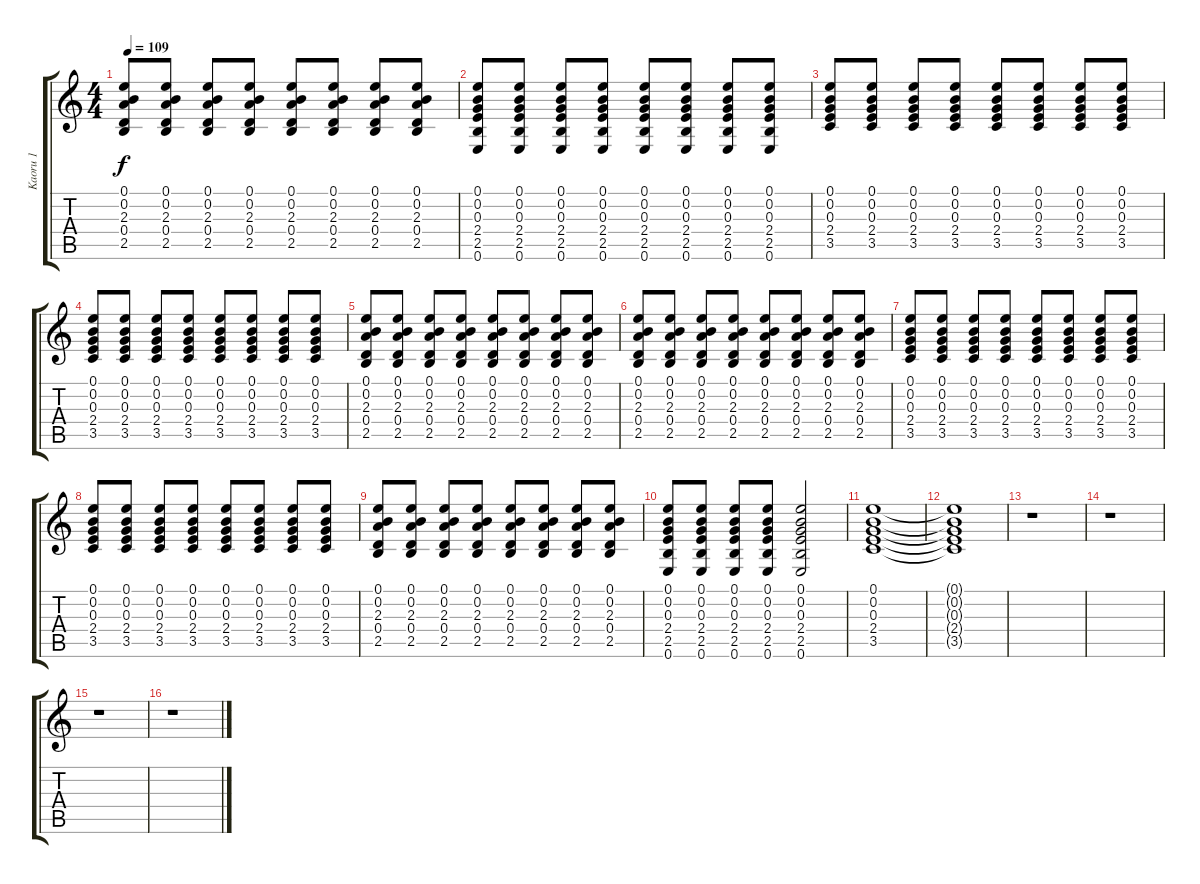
\track ("Kaoru 1" "Kaoru 1") {instrument distortionguitar}
\staff {score tabs}
\tuning (E4 B3 G3 D3 A2 E2) {hide}
\ts (4 4)
\tempo 109
\clef g2
\ks c
(0.1 0.2 2.3 0.4 2.5).8{dy f} (0.1 0.2 2.3 0.4 2.5).8 (0.1 0.2 2.3 0.4 2.5).8 (0.1 0.2 2.3 0.4 2.5).8 (0.1 0.2 2.3 0.4 2.5).8 (0.1 0.2 2.3 0.4 2.5).8 (0.1 0.2 2.3 0.4 2.5).8 (0.1 0.2 2.3 0.4 2.5).8 |
(0.1 0.2 0.3 2.4 2.5 0.6).8 (0.1 0.2 0.3 2.4 2.5 0.6).8 (0.1 0.2 0.3 2.4 2.5 0.6).8 (0.1 0.2 0.3 2.4 2.5 0.6).8 (0.1 0.2 0.3 2.4 2.5 0.6).8 (0.1 0.2 0.3 2.4 2.5 0.6).8 (0.1 0.2 0.3 2.4 2.5 0.6).8 (0.1 0.2 0.3 2.4 2.5 0.6).8 |
(0.1 0.2 0.3 2.4 3.5).8 (0.1 0.2 0.3 2.4 3.5).8 (0.1 0.2 0.3 2.4 3.5).8 (0.1 0.2 0.3 2.4 3.5).8 (0.1 0.2 0.3 2.4 3.5).8 (0.1 0.2 0.3 2.4 3.5).8 (0.1 0.2 0.3 2.4 3.5).8 (0.1 0.2 0.3 2.4 3.5).8 |
(0.1 0.2 0.3 2.4 3.5).8 (0.1 0.2 0.3 2.4 3.5).8 (0.1 0.2 0.3 2.4 3.5).8 (0.1 0.2 0.3 2.4 3.5).8 (0.1 0.2 0.3 2.4 3.5).8 (0.1 0.2 0.3 2.4 3.5).8 (0.1 0.2 0.3 2.4 3.5).8 (0.1 0.2 0.3 2.4 3.5).8 |
(0.1 0.2 2.3 0.4 2.5).8 (0.1 0.2 2.3 0.4 2.5).8 (0.1 0.2 2.3 0.4 2.5).8 (0.1 0.2 2.3 0.4 2.5).8 (0.1 0.2 2.3 0.4 2.5).8 (0.1 0.2 2.3 0.4 2.5).8 (0.1 0.2 2.3 0.4 2.5).8 (0.1 0.2 2.3 0.4 2.5).8 |
(0.1 0.2 2.3 0.4 2.5).8 (0.1 0.2 2.3 0.4 2.5).8 (0.1 0.2 2.3 0.4 2.5).8 (0.1 0.2 2.3 0.4 2.5).8 (0.1 0.2 2.3 0.4 2.5).8 (0.1 0.2 2.3 0.4 2.5).8 (0.1 0.2 2.3 0.4 2.5).8 (0.1 0.2 2.3 0.4 2.5).8 |
(0.1 0.2 0.3 2.4 3.5).8 (0.1 0.2 0.3 2.4 3.5).8 (0.1 0.2 0.3 2.4 3.5).8 (0.1 0.2 0.3 2.4 3.5).8 (0.1 0.2 0.3 2.4 3.5).8 (0.1 0.2 0.3 2.4 3.5).8 (0.1 0.2 0.3 2.4 3.5).8 (0.1 0.2 0.3 2.4 3.5).8 |
(0.1 0.2 0.3 2.4 3.5).8 (0.1 0.2 0.3 2.4 3.5).8 (0.1 0.2 0.3 2.4 3.5).8 (0.1 0.2 0.3 2.4 3.5).8 (0.1 0.2 0.3 2.4 3.5).8 (0.1 0.2 0.3 2.4 3.5).8 (0.1 0.2 0.3 2.4 3.5).8 (0.1 0.2 0.3 2.4 3.5).8 |
(0.1 0.2 2.3 0.4 2.5).8 (0.1 0.2 2.3 0.4 2.5).8 (0.1 0.2 2.3 0.4 2.5).8 (0.1 0.2 2.3 0.4 2.5).8 (0.1 0.2 2.3 0.4 2.5).8 (0.1 0.2 2.3 0.4 2.5).8 (0.1 0.2 2.3 0.4 2.5).8 (0.1 0.2 2.3 0.4 2.5).8 |
(0.1 0.2 0.3 2.4 2.5 0.6).8 (0.1 0.2 0.3 2.4 2.5 0.6).8 (0.1 0.2 0.3 2.4 2.5 0.6).8 (0.1 0.2 0.3 2.4 2.5 0.6).8 (0.1 0.2 0.3 2.4 2.5 0.6).2 |
(0.1 0.2 0.3 2.4 3.5).1 |
(0.1{t} 0.2{t} 0.3{t} 2.4{t} 3.5{t}).1 |
r.1 |
r.1 |
r.1 |
r.1
